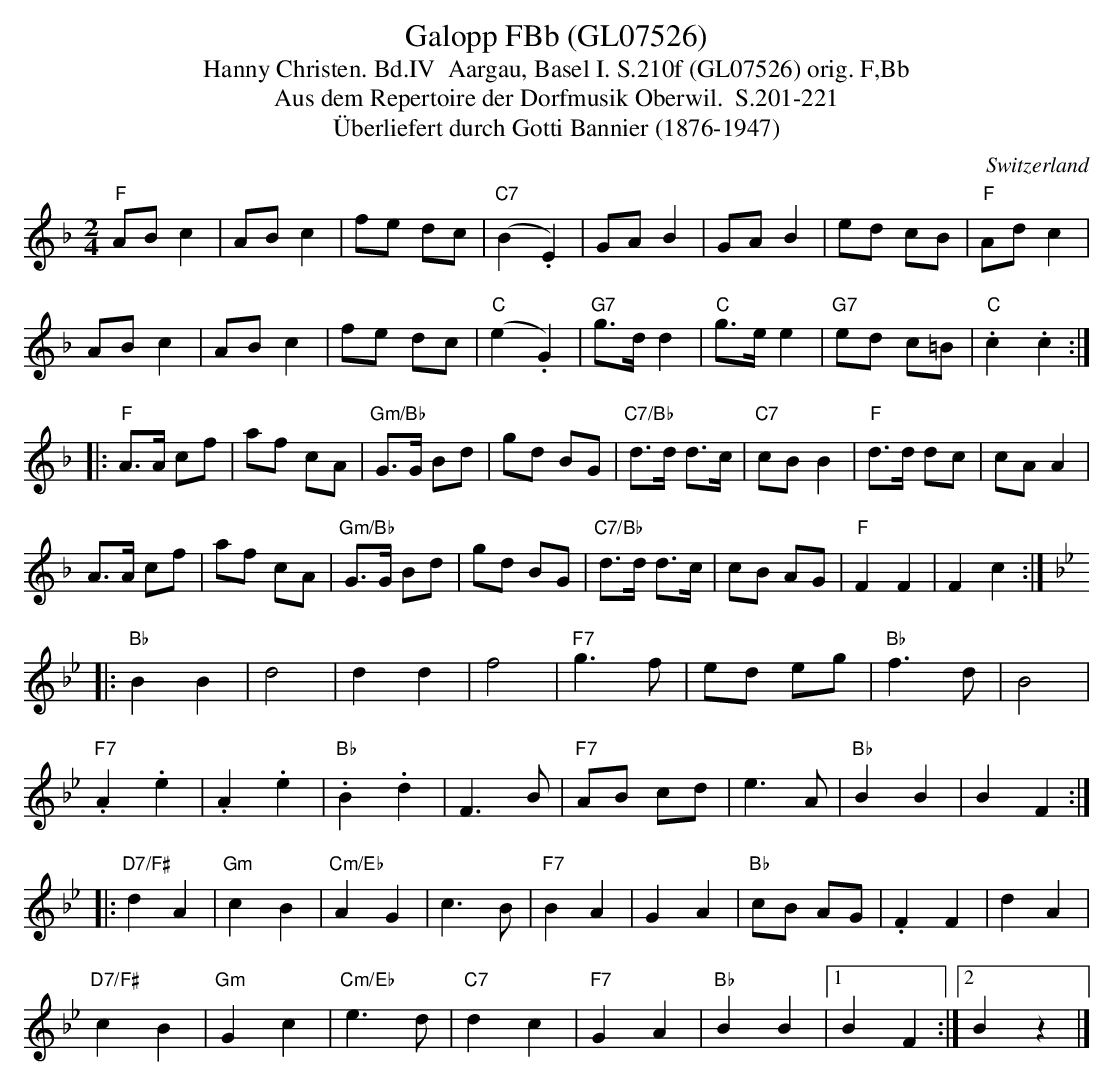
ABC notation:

X:1
T:Galopp FBb (GL07526)
T:Hanny Christen. Bd.IV  Aargau, Basel I. S.210f (GL07526) orig. F,Bb
T: Aus dem Repertoire der Dorfmusik Oberwil.  S.201-221
T:Überliefert durch Gotti Bannier (1876-1947)
M:2/4
L:1/8
O:Switzerland
K:F major
"F"ABc2 | ABc2 | fe dc | ("C7"B2.E2) | GAB2 | GAB2 | ed cB | "F"Adc2 |
ABc2 | ABc2 | fe dc | ("C"e2.G2) | "G7"g>dd2 | "C"g>ee2 | "G7"ed c=B | "C".c2.c2 ::
"F"A>A cf | af cA | "Gm/Bb"G>G Bd | gd BG | "C7/Bb"d>d d>c | "C7"cBB2 | "F"d>d dc | cAA2 |
A>A cf | af cA | "Gm/Bb"G>G Bd | gd BG | "C7/Bb"d>d d>c | cB AG | "F"F2F2 | F2c2 :: [K:Bb]
"Bb"B2B2 | d4 | d2d2 | f4 | "F7"g3f | ed eg | "Bb"f3d | B4 |
"F7".A2.e2 | .A2.e2 | "Bb".B2.d2 | F3B | "F7"AB cd | e3A | "Bb"B2B2 | B2F2 ::
[L:1/4] "D7/F#"dA | "Gm"cB | "Cm/Eb"AG | c>B | "F7"BA | GA | "Bb"c/B/ A/G/ | .FF | dA |
"D7/F#"cB | "Gm"Gc | "Cm/Eb"e>d | "C7"dc | "F7"GA | "Bb"BB |1 BF :|2 Bz |]
